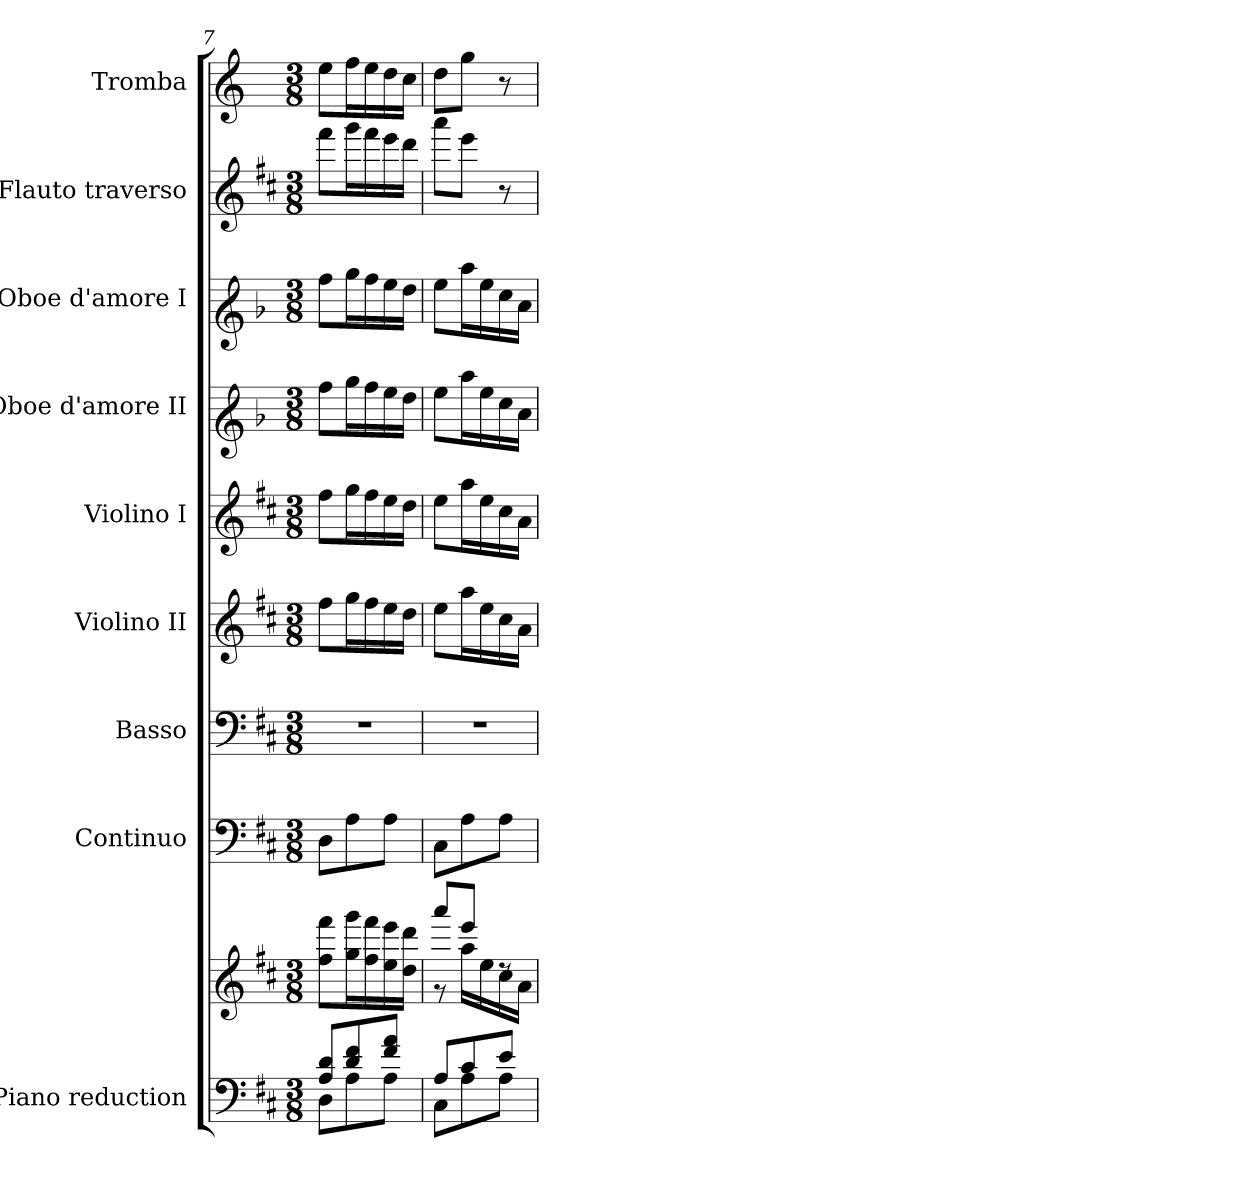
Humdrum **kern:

**kern	**kern	**kern	**kern	**kern	**kern	**kern	**kern	**kern	**kern
*part9	*part9	*part8	*part7	*part6	*part5	*part4	*part3	*part2	*part1
*staff10	*staff9	*staff8	*staff7	*staff6	*staff5	*staff4	*staff3	*staff2	*staff1
*I"Piano reduction	*	*I"Continuo	*I"Basso	*I"Violino II	*I"Violino I	*I"Oboe d'amore II	*I"Oboe d'amore I	*I"Flauto traverso	*I"Tromba
*I'Pno	*	*	*	*I'Vln	*I'Vln	*	*	*I'Fl	*
*clefF4	*clefG2	*clefF4	*clefF4	*clefG2	*clefG2	*clefG1	*clefG1	*clefG2	*clefG2
*	*	*	*	*	*	*ITrd2c3	*ITrd2c3	*	*ITrd-1c-2
*k[f#c#]	*k[f#c#]	*k[f#c#]	*k[f#c#]	*k[f#c#]	*k[f#c#]	*k[f#c#]	*k[f#c#]	*k[f#c#]	*k[f#c#]
*M3/8	*M3/8	*M3/8	*M3/8	*M3/8	*M3/8	*M3/8	*M3/8	*M3/8	*M3/8
=7	=7	=7	=7	=7	=7	=7	=7	=7	=7
*^	*	*	*	*	*	*	*	*	*
8A/ 8d/L	8D\L	8ff#\ 8fff#\L	8D\L	4.r	8ff#\L	8ff#\L	8ff#\L	8ff#\L	8fff#\L	8ff#\L
8d/ 8f#/	8A\	16gg\ 16ggg\L	8A\	.	16gg\L	16gg\L	16gg\L	16gg\L	16ggg\L	16gg\L
.	.	16ff#\ 16fff#\	.	.	16ff#\	16ff#\	16ff#\	16ff#\	16fff#\	16ff#\
8f#/ 8a/J	8A\J	16ee\ 16eee\	8A\J	.	16ee\	16ee\	16ee\	16ee\	16eee\	16ee\
.	.	16dd\ 16ddd\JJ	.	.	16dd\JJ	16dd\JJ	16dd\JJ	16dd\JJ	16ddd\JJ	16dd\JJ
=8	=8	=8	=8	=8	=8	=8	=8	=8	=8	=8
*	*	*^	*	*	*	*	*	*	*	*
8A/L	8C#\L	8aaa/L	8r	8C#\L	4.r	8ee\L	8ee\L	8ee\L	8ee\L	8aaa\L	8ee\L
8c#/	8A\	8eee/J	16aa\LL	8A\	.	16aa\L	16aa\L	16aa\L	16aa\L	8eee\J	8aa\J
.	.	.	16ee\	.	.	16ee\	16ee\	16ee\	16ee\	.	.
8e/J	8A\J	8rdd	16cc#\	8A\J	.	16cc#\	16cc#\	16cc#\	16cc#\	8r	8r
.	.	.	16a\JJ	.	.	16a\JJ	16a\JJ	16a\JJ	16a\JJ	.	.
*v	*v	*	*	*	*	*	*	*	*	*	*
*	*v	*v	*	*	*	*	*	*	*	*
=	=	=	=	=	=	=	=	=	=
*-	*-	*-	*-	*-	*-	*-	*-	*-	*-
